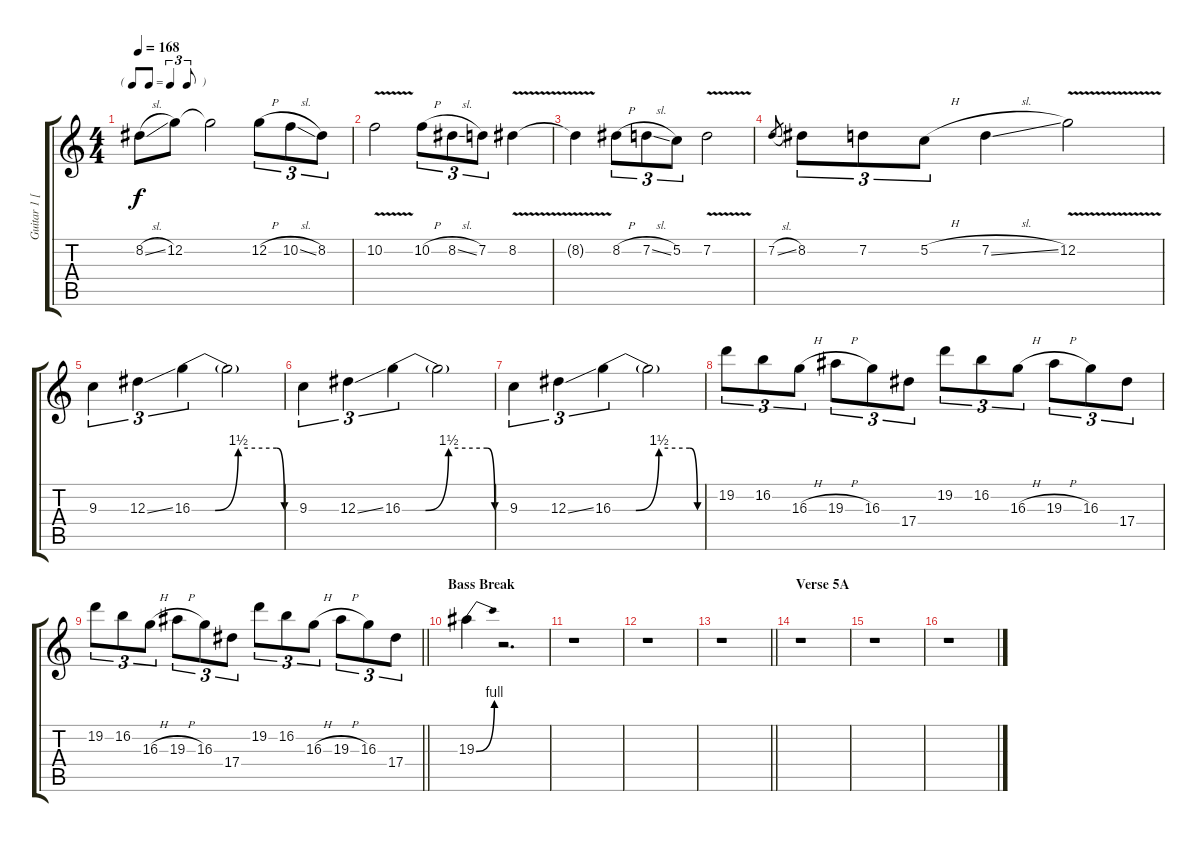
\track ("Guitar 1 [Josh Homme]" "Guitar 1 [") {instrument overdrivenguitar}
\staff {score tabs}
\tuning (C4 G3 Eb3 Bb2 F2 C2) {hide}
\ts (4 4)
\tf triplet8th
\tempo 168
\clef g2
\ks c
8.2{sl}.8{dy f} 12.2.8 12.2{t}.2 12.2{h}.8{tu (3 2)} 10.2{sl}.8{tu (3 2)} 8.2.8{tu (3 2)} |
10.2{v}.2 10.2{h}.8{tu (3 2)} 8.2{sl}.8{tu (3 2)} 7.2.8{tu (3 2)} 8.2{v}.4 |
8.2{t}.4 8.2{h}.8{tu (3 2)} 7.2{sl}.8{tu (3 2)} 5.2.8{tu (3 2)} 7.2{v}.2 |
7.2{sl}.8{gr} 8.2.8{tu (3 2)} 7.2.8{tu (3 2)} 5.2{h}.8{tu (3 2)} 7.2{sl}.4 12.2{v}.2 |
9.3.4{tu (3 2)} 12.3{ss}.4{tu (3 2)} 16.3{be (custom 0 0 15 0 30 6 55 6 60 0)}.4{tu (3 2)} 16.3{t}.2 |
9.3.4{tu (3 2)} 12.3{ss}.4{tu (3 2)} 16.3{be (custom 0 0 15 0 30 6 55 6 60 0)}.4{tu (3 2)} 16.3{t}.2 |
9.3.4{tu (3 2)} 12.3{ss}.4{tu (3 2)} 16.3{be (custom 0 0 15 0 30 6 50 6 55 0 60 0)}.4{tu (3 2)} 16.3{t}.2 |
19.2.8{tu (3 2)} 16.2.8{tu (3 2)} 16.3{h}.8{tu (3 2)} 19.3{h}.8{tu (3 2)} 16.3.8{tu (3 2)} 17.4.8{tu (3 2)} 19.2.8{tu (3 2)} 16.2.8{tu (3 2)} 16.3{h}.8{tu (3 2)} 19.3{h}.8{tu (3 2)} 16.3.8{tu (3 2)} 17.4.8{tu (3 2)} |
\barLineRight lightlight
19.2.8{tu (3 2)} 16.2.8{tu (3 2)} 16.3{h}.8{tu (3 2)} 19.3{h}.8{tu (3 2)} 16.3.8{tu (3 2)} 17.4.8{tu (3 2)} 19.2.8{tu (3 2)} 16.2.8{tu (3 2)} 16.3{h}.8{tu (3 2)} 19.3{h}.8{tu (3 2)} 16.3.8{tu (3 2)} 17.4.8{tu (3 2)} |
\section ("" "Bass Break")
19.3{be (bend 0 0 60 4)}.4 r.2{d} |
r.1 |
r.1 |
\barLineRight lightlight
r.1 |
\section ("" "Verse 5A")
r.1 |
r.1 |
r.1
